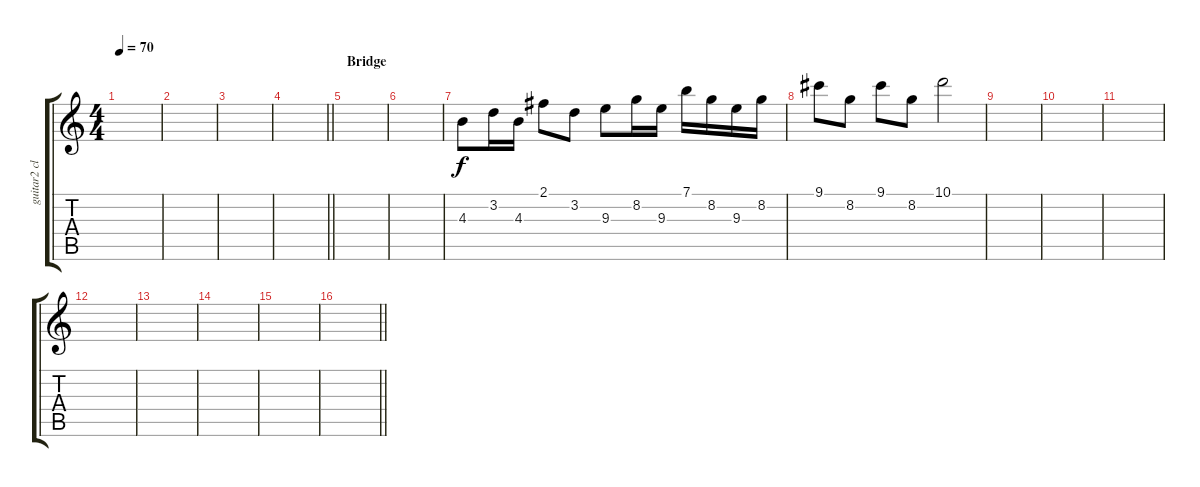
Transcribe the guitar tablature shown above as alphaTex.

\track ("guitar2 clean" "guitar2 cl") {instrument electricguitarjazz}
\staff {score tabs}
\tuning (E4 B3 G3 D3 A2 E2) {hide}
\ts (4 4)
\tempo 70
\clef g2
\ks c
|
|
|
\barLineRight lightlight
|
\section ("" "Bridge")
|
|
4.3.8 3.2.16 4.3.16 2.1.8 3.2.8 9.3.8 8.2.16 9.3.16 7.1.16 8.2.16 9.3.16 8.2.16 |
9.1.8 8.2.8 9.1.8 8.2.8 10.1.2 |
|
|
|
|
|
|
|
\barLineRight lightlight
